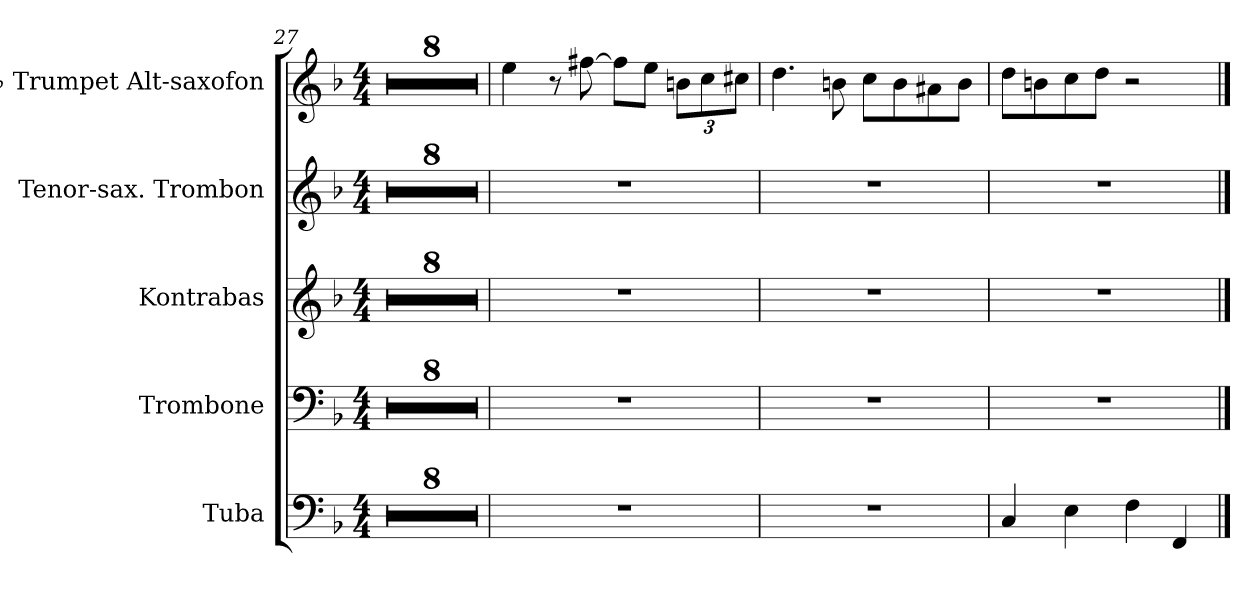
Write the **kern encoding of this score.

**kern	**kern	**kern	**kern	**kern
*part5	*part4	*part3	*part2	*part1
*staff5	*staff4	*staff3	*staff2	*staff1
*I"Tuba	*I"Trombone	*I"Kontrabas	*I"Tenor-sax. Trombon	*I"B♭ Trumpet Alt-saxofon
*I'Tba	*I'Trb	*	*	*I'Tpt
*clefF4	*clefF4	*clefG2	*clefG2	*clefG2
*	*	*ITrd4c7	*ITrd1c2	*ITrd1c2
*k[b-]	*k[b-]	*k[b-e-]	*k[b-e-a-]	*k[b-e-a-]
*M4/4	*M4/4	*M4/4	*M4/4	*M4/4
=27	=27	=27	=27	=27
1r	1r	1r	1r	1r
=28	=28	=28	=28	=28
1r	1r	1r	1r	1r
=29	=29	=29	=29	=29
1r	1r	1r	1r	1r
=30	=30	=30	=30	=30
1r	1r	1r	1r	1r
!!LO:LB:g=z
=31	=31	=31	=31	=31
1r	1r	1r	1r	1r
=32	=32	=32	=32	=32
1r	1r	1r	1r	1r
=33	=33	=33	=33	=33
1r	1r	1r	1r	1r
=34	=34	=34	=34	=34
1r	1r	1r	1r	1r
=35	=35	=35	=35	=35
1r	1r	1r	1r	4dd\
.	.	.	.	8r
.	.	.	.	[8een\
.	.	.	.	8ee\L]
.	.	.	.	8dd\J
*	*	*	*	*Xbrackettup
.	.	.	.	12an\L
.	.	.	.	12b-\
.	.	.	.	12bn\J
=36	=36	=36	=36	=36
1r	1r	1r	1r	4.cc\
.	.	.	.	8an\
.	.	.	.	8b-\L
.	.	.	.	8a\
.	.	.	.	8g#X\
.	.	.	.	8a\J
=37	=37	=37	=37	=37
4C/	1r	1r	1r	8cc\L
.	.	.	.	8an\
4E\	.	.	.	8b-\
.	.	.	.	8cc\J
4F\	.	.	.	2r
4FF/	.	.	.	.
==	==	==	==	==
*-	*-	*-	*-	*-
